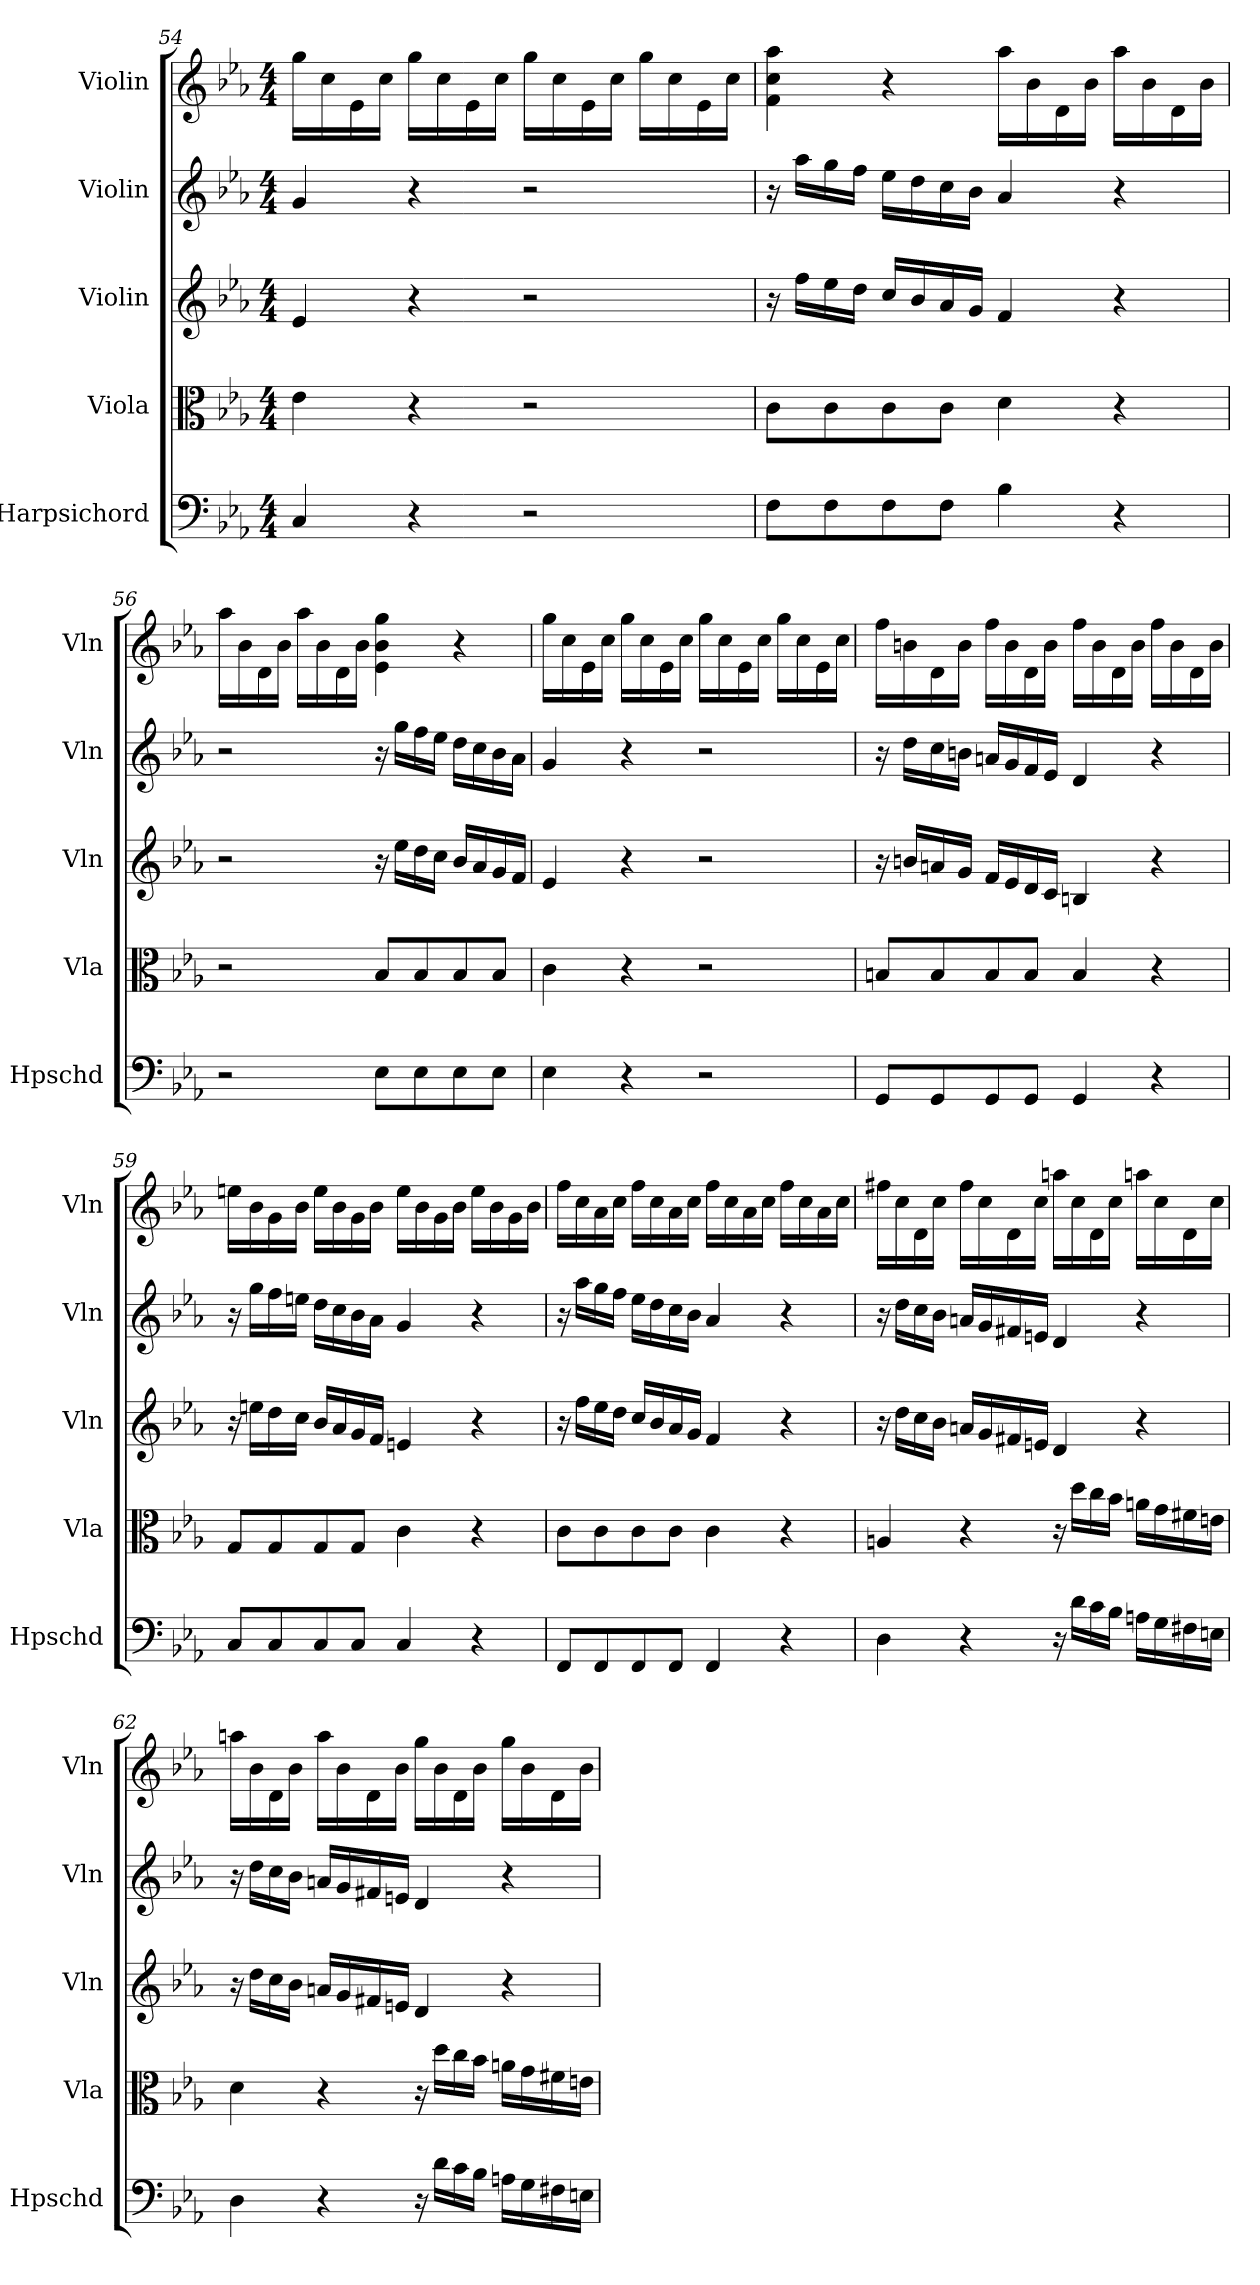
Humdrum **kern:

**kern	**kern	**kern	**kern	**kern
*part5	*part4	*part3	*part2	*part1
*staff5	*staff4	*staff3	*staff2	*staff1
*I"Harpsichord	*I"Viola	*I"Violin	*I"Violin	*I"Violin
*I'Hpschd	*I'Vla	*I'Vln	*I'Vln	*I'Vln
*clefF4	*clefC3	*clefG2	*clefG2	*clefG2
*k[b-e-a-]	*k[b-e-a-]	*k[b-e-a-]	*k[b-e-a-]	*k[b-e-a-]
*M4/4	*M4/4	*M4/4	*M4/4	*M4/4
=54	=54	=54	=54	=54
4C/	4e-\	4e-/	4g/	16gg\LL
.	.	.	.	16cc\
.	.	.	.	16e-\
.	.	.	.	16cc\JJ
4r	4r	4r	4r	16gg\LL
.	.	.	.	16cc\
.	.	.	.	16e-\
.	.	.	.	16cc\JJ
2r	2r	2r	2r	16gg\LL
.	.	.	.	16cc\
.	.	.	.	16e-\
.	.	.	.	16cc\JJ
.	.	.	.	16gg\LL
.	.	.	.	16cc\
.	.	.	.	16e-\
.	.	.	.	16cc\JJ
=55	=55	=55	=55	=55
8F\L	8c\L	16r	16r	4f\ 4cc\ 4aa-\
.	.	16ff\LL	16aa-\LL	.
8F\	8c\	16ee-\	16gg\	.
.	.	16dd\JJ	16ff\JJ	.
8F\	8c\	16cc/LL	16ee-\LL	4r
.	.	16b-/	16dd\	.
8F\J	8c\J	16a-/	16cc\	.
.	.	16g/JJ	16b-\JJ	.
4B-\	4d\	4f/	4a-/	16aa-\LL
.	.	.	.	16b-\
.	.	.	.	16d\
.	.	.	.	16b-\JJ
4r	4r	4r	4r	16aa-\LL
.	.	.	.	16b-\
.	.	.	.	16d\
.	.	.	.	16b-\JJ
=56	=56	=56	=56	=56
2r	2r	2r	2r	16aa-\LL
.	.	.	.	16b-\
.	.	.	.	16d\
.	.	.	.	16b-\JJ
.	.	.	.	16aa-\LL
.	.	.	.	16b-\
.	.	.	.	16d\
.	.	.	.	16b-\JJ
8E-\L	8B-/L	16r	16r	4e-\ 4b-\ 4gg\
.	.	16ee-\LL	16gg\LL	.
8E-\	8B-/	16dd\	16ff\	.
.	.	16cc\JJ	16ee-\JJ	.
8E-\	8B-/	16b-/LL	16dd\LL	4r
.	.	16a-/	16cc\	.
8E-\J	8B-/J	16g/	16b-\	.
.	.	16f/JJ	16a-\JJ	.
=57	=57	=57	=57	=57
4E-\	4c\	4e-/	4g/	16gg\LL
.	.	.	.	16cc\
.	.	.	.	16e-\
.	.	.	.	16cc\JJ
4r	4r	4r	4r	16gg\LL
.	.	.	.	16cc\
.	.	.	.	16e-\
.	.	.	.	16cc\JJ
2r	2r	2r	2r	16gg\LL
.	.	.	.	16cc\
.	.	.	.	16e-\
.	.	.	.	16cc\JJ
.	.	.	.	16gg\LL
.	.	.	.	16cc\
.	.	.	.	16e-\
.	.	.	.	16cc\JJ
=58	=58	=58	=58	=58
8GG/L	8Bn/L	16r	16r	16ff\LL
.	.	16bn/LL	16dd\LL	16bn\
8GG/	8B/	16an/	16cc\	16d\
.	.	16g/JJ	16bn\JJ	16b\JJ
8GG/	8B/	16f/LL	16an/LL	16ff\LL
.	.	16e-/	16g/	16b\
8GG/J	8B/J	16d/	16f/	16d\
.	.	16c/JJ	16e-/JJ	16b\JJ
4GG/	4B/	4Bn/	4d/	16ff\LL
.	.	.	.	16b\
.	.	.	.	16d\
.	.	.	.	16b\JJ
4r	4r	4r	4r	16ff\LL
.	.	.	.	16b\
.	.	.	.	16d\
.	.	.	.	16b\JJ
=59	=59	=59	=59	=59
8C/L	8G/L	16r	16r	16een\LL
.	.	16een\LL	16gg\LL	16b-\
8C/	8G/	16dd\	16ff\	16g\
.	.	16cc\JJ	16een\JJ	16b-\JJ
8C/	8G/	16b-/LL	16dd\LL	16ee\LL
.	.	16a-/	16cc\	16b-\
8C/J	8G/J	16g/	16b-\	16g\
.	.	16f/JJ	16a-\JJ	16b-\JJ
4C/	4c\	4en/	4g/	16ee\LL
.	.	.	.	16b-\
.	.	.	.	16g\
.	.	.	.	16b-\JJ
4r	4r	4r	4r	16ee\LL
.	.	.	.	16b-\
.	.	.	.	16g\
.	.	.	.	16b-\JJ
=60	=60	=60	=60	=60
8FF/L	8c\L	16r	16r	16ff\LL
.	.	16ff\LL	16aa-\LL	16cc\
8FF/	8c\	16ee-\	16gg\	16a-\
.	.	16dd\JJ	16ff\JJ	16cc\JJ
8FF/	8c\	16cc/LL	16ee-\LL	16ff\LL
.	.	16b-/	16dd\	16cc\
8FF/J	8c\J	16a-/	16cc\	16a-\
.	.	16g/JJ	16b-\JJ	16cc\JJ
4FF/	4c\	4f/	4a-/	16ff\LL
.	.	.	.	16cc\
.	.	.	.	16a-\
.	.	.	.	16cc\JJ
4r	4r	4r	4r	16ff\LL
.	.	.	.	16cc\
.	.	.	.	16a-\
.	.	.	.	16cc\JJ
=61	=61	=61	=61	=61
4D\	4An/	16r	16r	16ff#X\LL
.	.	16dd\LL	16dd\LL	16cc\
.	.	16cc\	16cc\	16d\
.	.	16b-\JJ	16b-\JJ	16cc\JJ
4r	4r	16an/LL	16an/LL	16ff#\LL
.	.	16g/	16g/	16cc\
.	.	16f#X/	16f#X/	16d\
.	.	16en/JJ	16en/JJ	16cc\JJ
16r	16r	4d/	4d/	16aan\LL
16d\LL	16dd\LL	.	.	16cc\
16c\	16cc\	.	.	16d\
16B-\JJ	16b-\JJ	.	.	16cc\JJ
16An\LL	16an\LL	4r	4r	16aan\LL
16G\	16g\	.	.	16cc\
16F#X\	16f#X\	.	.	16d\
16En\JJ	16en\JJ	.	.	16cc\JJ
=62	=62	=62	=62	=62
4D\	4d\	16r	16r	16aan\LL
.	.	16dd\LL	16dd\LL	16b-\
.	.	16cc\	16cc\	16d\
.	.	16b-\JJ	16b-\JJ	16b-\JJ
4r	4r	16an/LL	16an/LL	16aa\LL
.	.	16g/	16g/	16b-\
.	.	16f#X/	16f#X/	16d\
.	.	16en/JJ	16en/JJ	16b-\JJ
16r	16r	4d/	4d/	16gg\LL
16d\LL	16dd\LL	.	.	16b-\
16c\	16cc\	.	.	16d\
16B-\JJ	16b-\JJ	.	.	16b-\JJ
16An\LL	16an\LL	4r	4r	16gg\LL
16G\	16g\	.	.	16b-\
16F#X\	16f#X\	.	.	16d\
16En\JJ	16en\JJ	.	.	16b-\JJ
=	=	=	=	=
*-	*-	*-	*-	*-
